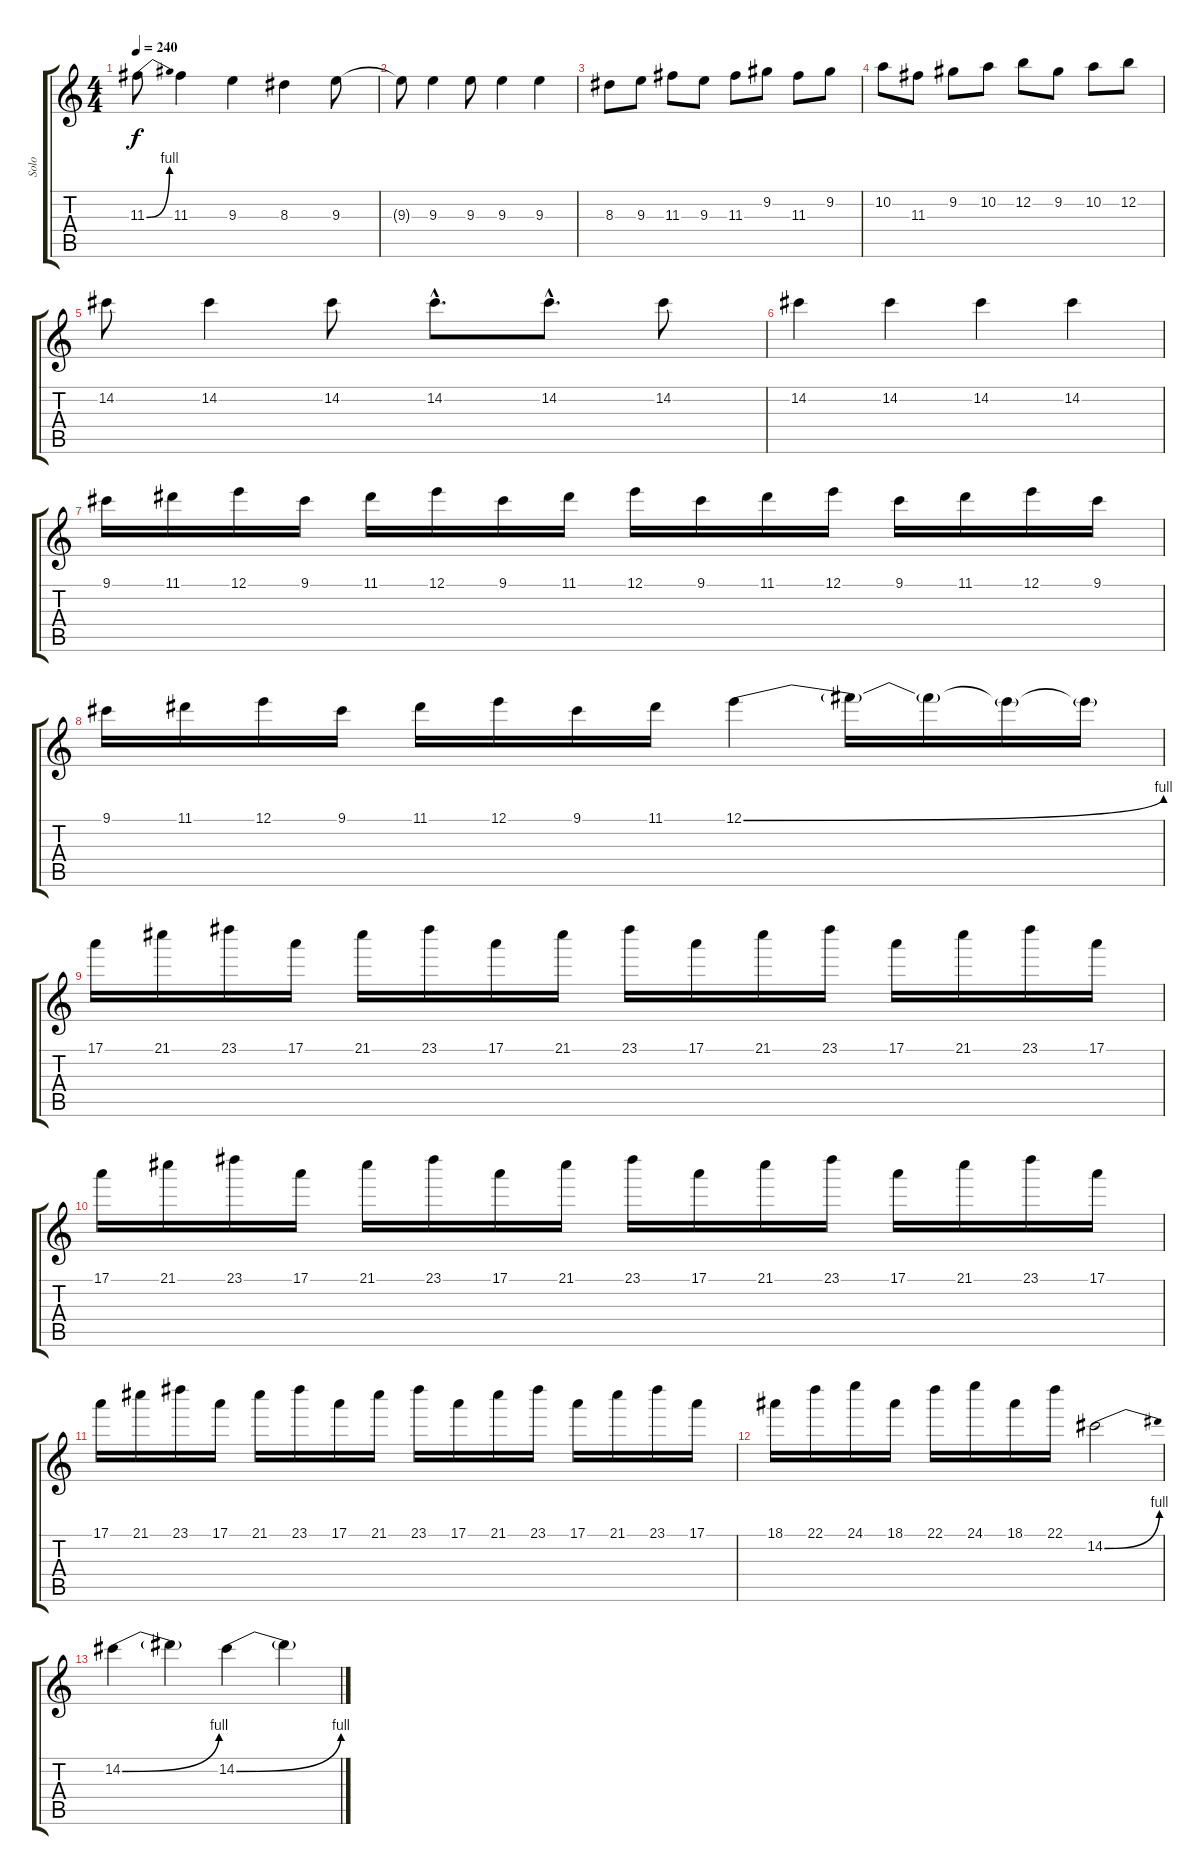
\track ("Solo" "Solo") {instrument distortionguitar}
\staff {score tabs}
\tuning (E4 B3 G3 D3 A2 E2) {hide}
\ts (4 4)
\tempo 240
\clef g2
\ks c
11.3{be (bend 0 0 60 4)}.8{dy f} 11.3.4 9.3.4 8.3.4 9.3.8 |
9.3{t}.8 9.3.4 9.3.8 9.3.4 9.3.4 |
8.3.8 9.3.8 11.3.8 9.3.8 11.3.8 9.2.8 11.3.8 9.2.8 |
10.2.8 11.3.8 9.2.8 10.2.8 12.2.8 9.2.8 10.2.8 12.2.8 |
14.2.8 14.2.4 14.2.8 14.2{hac}.8{d} 14.2{hac}.8{d} 14.2.8 |
14.2.4 14.2.4 14.2.4 14.2.4 |
9.1.16 11.1.16 12.1.16 9.1.16 11.1.16 12.1.16 9.1.16 11.1.16 12.1.16 9.1.16 11.1.16 12.1.16 9.1.16 11.1.16 12.1.16 9.1.16 |
9.1.16 11.1.16 12.1.16 9.1.16 11.1.16 12.1.16 9.1.16 11.1.16 12.1{be (bend 0 0 60 4)}.4 12.1{t}.16 12.1{t}.16 12.1{t}.16 12.1{t}.16 |
17.1.16 21.1.16 23.1.16 17.1.16 21.1.16 23.1.16 17.1.16 21.1.16 23.1.16 17.1.16 21.1.16 23.1.16 17.1.16 21.1.16 23.1.16 17.1.16 |
17.1.16 21.1.16 23.1.16 17.1.16 21.1.16 23.1.16 17.1.16 21.1.16 23.1.16 17.1.16 21.1.16 23.1.16 17.1.16 21.1.16 23.1.16 17.1.16 |
17.1.16{volume 0} 21.1.16 23.1.16 17.1.16 21.1.16 23.1.16 17.1.16 21.1.16 23.1.16 17.1.16 21.1.16 23.1.16 17.1.16 21.1.16 23.1.16 17.1.16 |
18.1.16 22.1.16 24.1.16 18.1.16 22.1.16 24.1.16 18.1.16 22.1.16 14.2{be (bend 0 0 60 4)}.2 |
14.2{be (bend 0 0 60 4)}.4 14.2{t}.4 14.2{be (bend 0 0 60 4)}.4 14.2{t}.4
